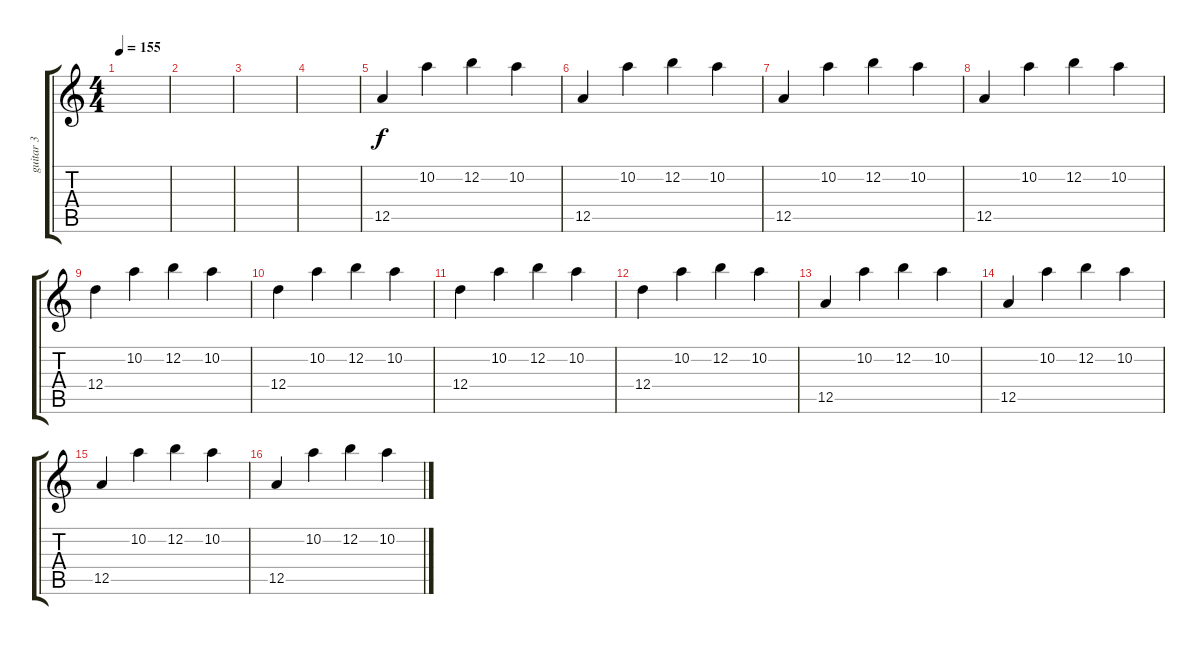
\track ("guitar 3" "guitar 3") {instrument acousticguitarnylon}
\staff {score tabs}
\tuning (E4 B3 G3 D3 A2 E2) {hide}
\ts (4 4)
\tempo 155
\clef g2
\ks c
|
|
|
|
12.5.4 10.2.4 12.2.4 10.2.4 |
12.5.4 10.2.4 12.2.4 10.2.4 |
12.5.4 10.2.4 12.2.4 10.2.4 |
12.5.4 10.2.4 12.2.4 10.2.4 |
12.4.4 10.2.4 12.2.4 10.2.4 |
12.4.4 10.2.4 12.2.4 10.2.4 |
12.4.4 10.2.4 12.2.4 10.2.4 |
12.4.4 10.2.4 12.2.4 10.2.4 |
12.5.4 10.2.4 12.2.4 10.2.4 |
12.5.4 10.2.4 12.2.4 10.2.4 |
12.5.4 10.2.4 12.2.4 10.2.4 |
12.5.4 10.2.4 12.2.4 10.2.4
